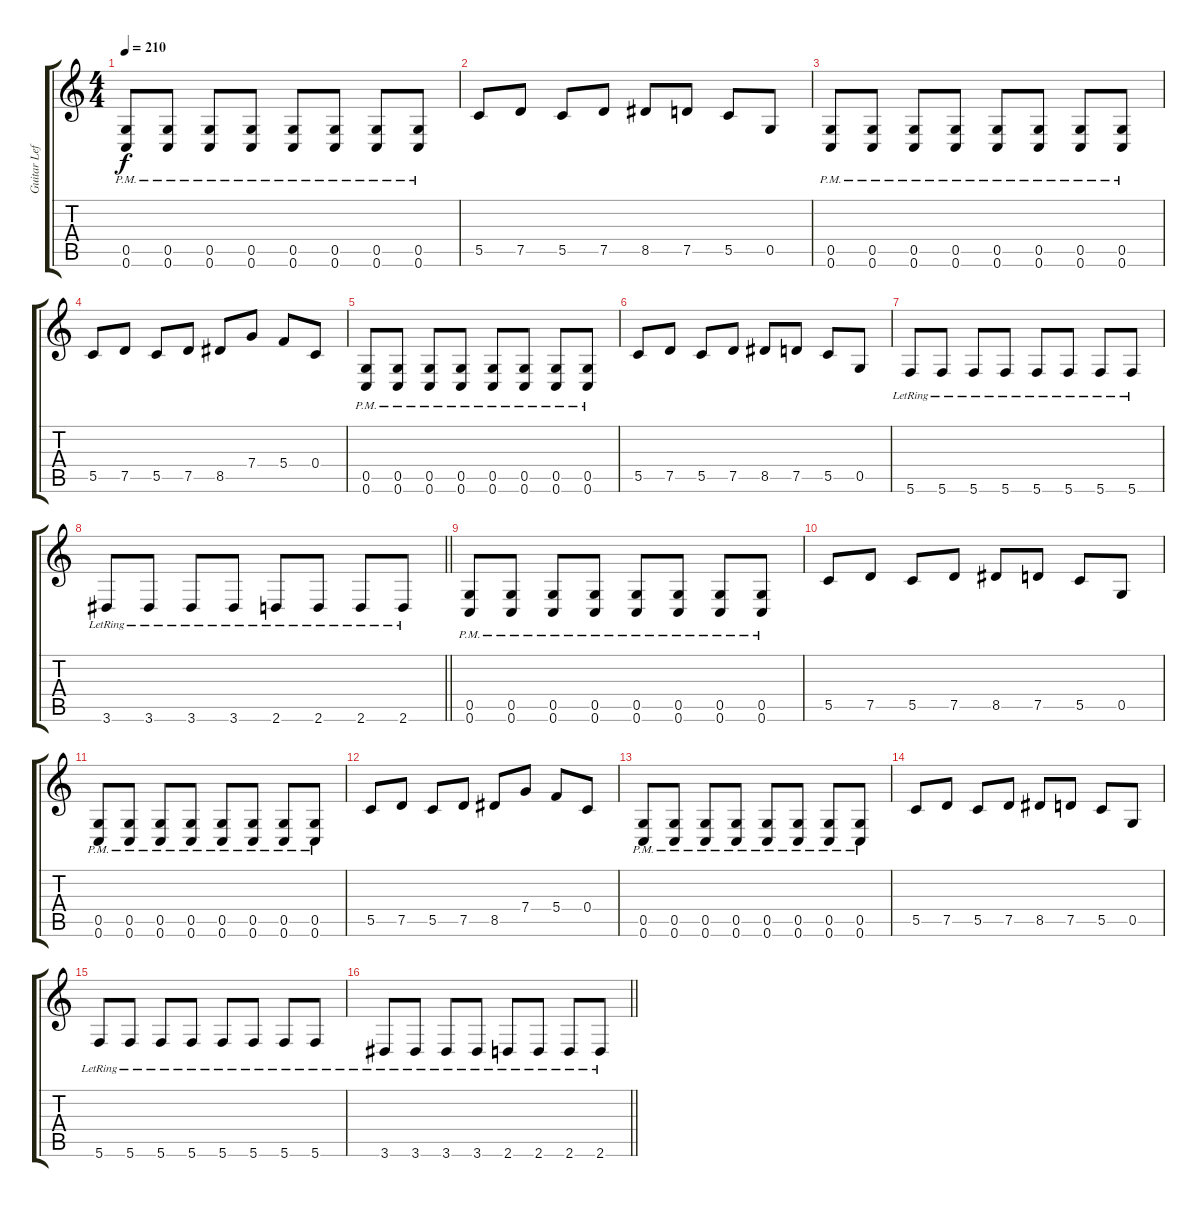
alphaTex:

\track ("Guitar Left" "Guitar Lef") {instrument distortionguitar}
\staff {score tabs}
\tuning (D4 A3 F3 C3 G2 C2) {hide}
\ts (4 4)
\tempo 210
\clef g2
\ks c
(0.5{pm} 0.6{pm}).8{dy f} (0.5{pm} 0.6{pm}).8 (0.5{pm} 0.6{pm}).8 (0.5{pm} 0.6{pm}).8 (0.5{pm} 0.6{pm}).8 (0.5{pm} 0.6{pm}).8 (0.5{pm} 0.6{pm}).8 (0.5{pm} 0.6{pm}).8 |
5.5.8 7.5.8 5.5.8 7.5.8 8.5.8 7.5.8 5.5.8 0.5.8 |
(0.5{pm} 0.6{pm}).8 (0.5{pm} 0.6{pm}).8 (0.5{pm} 0.6{pm}).8 (0.5{pm} 0.6{pm}).8 (0.5{pm} 0.6{pm}).8 (0.5{pm} 0.6{pm}).8 (0.5{pm} 0.6{pm}).8 (0.5{pm} 0.6{pm}).8 |
5.5.8 7.5.8 5.5.8 7.5.8 8.5.8 7.4.8 5.4.8 0.4.8 |
(0.5{pm} 0.6{pm}).8 (0.5{pm} 0.6{pm}).8 (0.5{pm} 0.6{pm}).8 (0.5{pm} 0.6{pm}).8 (0.5{pm} 0.6{pm}).8 (0.5{pm} 0.6{pm}).8 (0.5{pm} 0.6{pm}).8 (0.5{pm} 0.6{pm}).8 |
5.5.8 7.5.8 5.5.8 7.5.8 8.5.8 7.5.8 5.5.8 0.5.8 |
5.6{lr}.8 5.6{lr}.8 5.6{lr}.8 5.6{lr}.8 5.6{lr}.8 5.6{lr}.8 5.6{lr}.8 5.6{lr}.8 |
\barLineRight lightlight
3.6{lr}.8 3.6{lr}.8 3.6{lr}.8 3.6{lr}.8 2.6{lr}.8 2.6{lr}.8 2.6{lr}.8 2.6{lr}.8 |
(0.5{pm} 0.6{pm}).8 (0.5{pm} 0.6{pm}).8 (0.5{pm} 0.6{pm}).8 (0.5{pm} 0.6{pm}).8 (0.5{pm} 0.6{pm}).8 (0.5{pm} 0.6{pm}).8 (0.5{pm} 0.6{pm}).8 (0.5{pm} 0.6{pm}).8 |
5.5.8 7.5.8 5.5.8 7.5.8 8.5.8 7.5.8 5.5.8 0.5.8 |
(0.5{pm} 0.6{pm}).8 (0.5{pm} 0.6{pm}).8 (0.5{pm} 0.6{pm}).8 (0.5{pm} 0.6{pm}).8 (0.5{pm} 0.6{pm}).8 (0.5{pm} 0.6{pm}).8 (0.5{pm} 0.6{pm}).8 (0.5{pm} 0.6{pm}).8 |
5.5.8 7.5.8 5.5.8 7.5.8 8.5.8 7.4.8 5.4.8 0.4.8 |
(0.5{pm} 0.6{pm}).8 (0.5{pm} 0.6{pm}).8 (0.5{pm} 0.6{pm}).8 (0.5{pm} 0.6{pm}).8 (0.5{pm} 0.6{pm}).8 (0.5{pm} 0.6{pm}).8 (0.5{pm} 0.6{pm}).8 (0.5{pm} 0.6{pm}).8 |
5.5.8 7.5.8 5.5.8 7.5.8 8.5.8 7.5.8 5.5.8 0.5.8 |
5.6{lr}.8 5.6{lr}.8 5.6{lr}.8 5.6{lr}.8 5.6{lr}.8 5.6{lr}.8 5.6{lr}.8 5.6{lr}.8 |
\barLineRight lightlight
3.6{lr}.8 3.6{lr}.8 3.6{lr}.8 3.6{lr}.8 2.6{lr}.8 2.6{lr}.8 2.6{lr}.8 2.6{lr}.8
